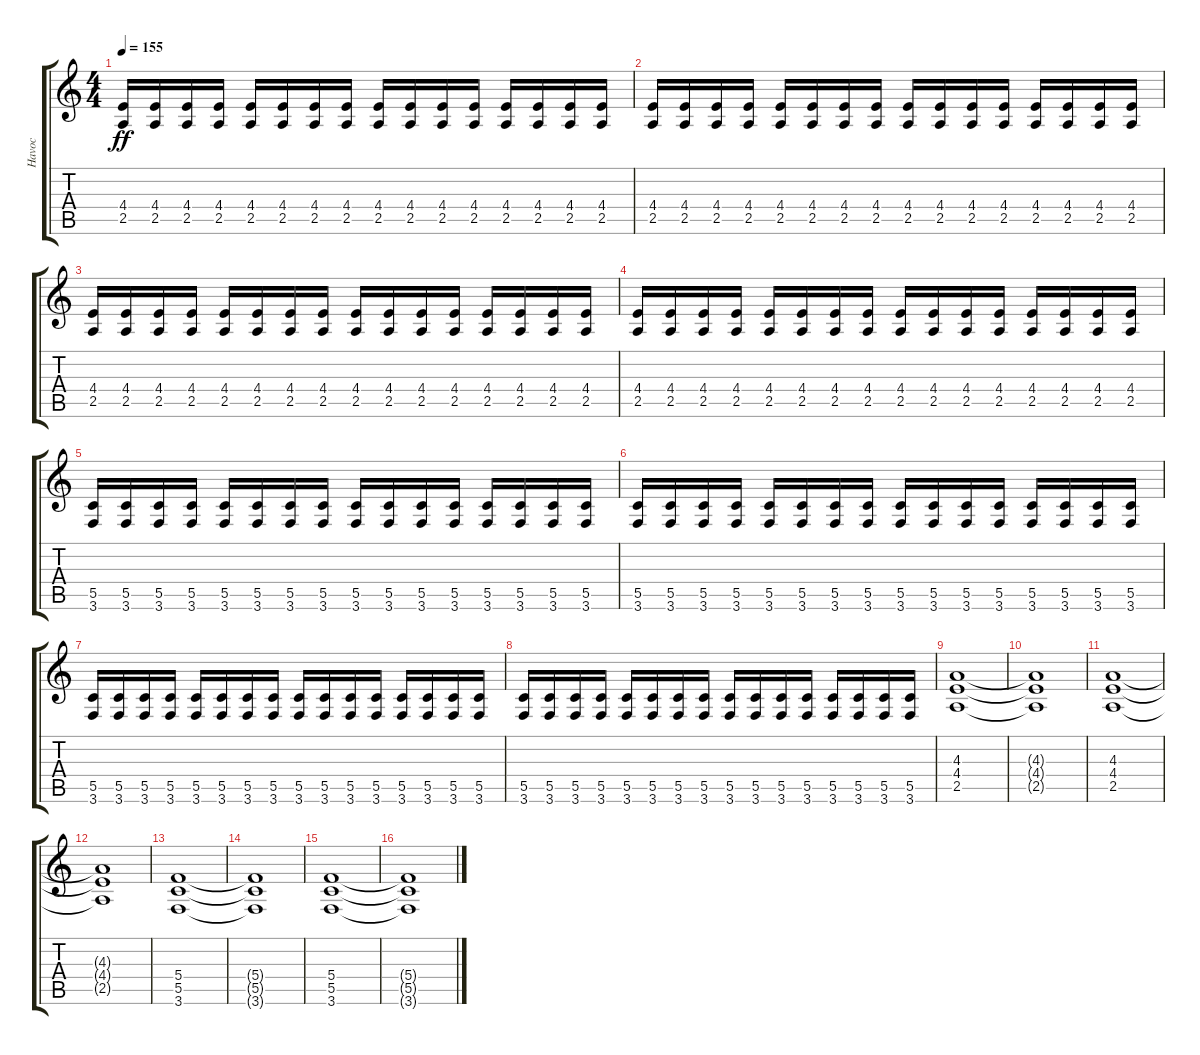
\track ("Havoc" "Havoc") {instrument distortionguitar}
\staff {score tabs}
\tuning (D4 A3 F3 C3 G2 D2) {hide}
\ts (4 4)
\tempo 155
\clef g2
\ks c
(4.4 2.5).16{dy ff} (4.4 2.5).16 (4.4 2.5).16 (4.4 2.5).16 (4.4 2.5).16 (4.4 2.5).16 (4.4 2.5).16 (4.4 2.5).16 (4.4 2.5).16 (4.4 2.5).16 (4.4 2.5).16 (4.4 2.5).16 (4.4 2.5).16 (4.4 2.5).16 (4.4 2.5).16 (4.4 2.5).16 |
(4.4 2.5).16 (4.4 2.5).16 (4.4 2.5).16 (4.4 2.5).16 (4.4 2.5).16 (4.4 2.5).16 (4.4 2.5).16 (4.4 2.5).16 (4.4 2.5).16 (4.4 2.5).16 (4.4 2.5).16 (4.4 2.5).16 (4.4 2.5).16 (4.4 2.5).16 (4.4 2.5).16 (4.4 2.5).16 |
(4.4 2.5).16 (4.4 2.5).16 (4.4 2.5).16 (4.4 2.5).16 (4.4 2.5).16 (4.4 2.5).16 (4.4 2.5).16 (4.4 2.5).16 (4.4 2.5).16 (4.4 2.5).16 (4.4 2.5).16 (4.4 2.5).16 (4.4 2.5).16 (4.4 2.5).16 (4.4 2.5).16 (4.4 2.5).16 |
(4.4 2.5).16 (4.4 2.5).16 (4.4 2.5).16 (4.4 2.5).16 (4.4 2.5).16 (4.4 2.5).16 (4.4 2.5).16 (4.4 2.5).16 (4.4 2.5).16 (4.4 2.5).16 (4.4 2.5).16 (4.4 2.5).16 (4.4 2.5).16 (4.4 2.5).16 (4.4 2.5).16 (4.4 2.5).16 |
(5.5 3.6).16 (5.5 3.6).16 (5.5 3.6).16 (5.5 3.6).16 (5.5 3.6).16 (5.5 3.6).16 (5.5 3.6).16 (5.5 3.6).16 (5.5 3.6).16 (5.5 3.6).16 (5.5 3.6).16 (5.5 3.6).16 (5.5 3.6).16 (5.5 3.6).16 (5.5 3.6).16 (5.5 3.6).16 |
(5.5 3.6).16 (5.5 3.6).16 (5.5 3.6).16 (5.5 3.6).16 (5.5 3.6).16 (5.5 3.6).16 (5.5 3.6).16 (5.5 3.6).16 (5.5 3.6).16 (5.5 3.6).16 (5.5 3.6).16 (5.5 3.6).16 (5.5 3.6).16 (5.5 3.6).16 (5.5 3.6).16 (5.5 3.6).16 |
(5.5 3.6).16 (5.5 3.6).16 (5.5 3.6).16 (5.5 3.6).16 (5.5 3.6).16 (5.5 3.6).16 (5.5 3.6).16 (5.5 3.6).16 (5.5 3.6).16 (5.5 3.6).16 (5.5 3.6).16 (5.5 3.6).16 (5.5 3.6).16 (5.5 3.6).16 (5.5 3.6).16 (5.5 3.6).16 |
(5.5 3.6).16 (5.5 3.6).16 (5.5 3.6).16 (5.5 3.6).16 (5.5 3.6).16 (5.5 3.6).16 (5.5 3.6).16 (5.5 3.6).16 (5.5 3.6).16 (5.5 3.6).16 (5.5 3.6).16 (5.5 3.6).16 (5.5 3.6).16 (5.5 3.6).16 (5.5 3.6).16 (5.5 3.6).16 |
(4.3 4.4 2.5).1 |
(4.3{t} 4.4{t} 2.5{t}).1 |
(4.3 4.4 2.5).1 |
(4.3{t} 4.4{t} 2.5{t}).1 |
(5.4 5.5 3.6).1 |
(5.4{t} 5.5{t} 3.6{t}).1 |
(5.4 5.5 3.6).1 |
(5.4{t} 5.5{t} 3.6{t}).1
